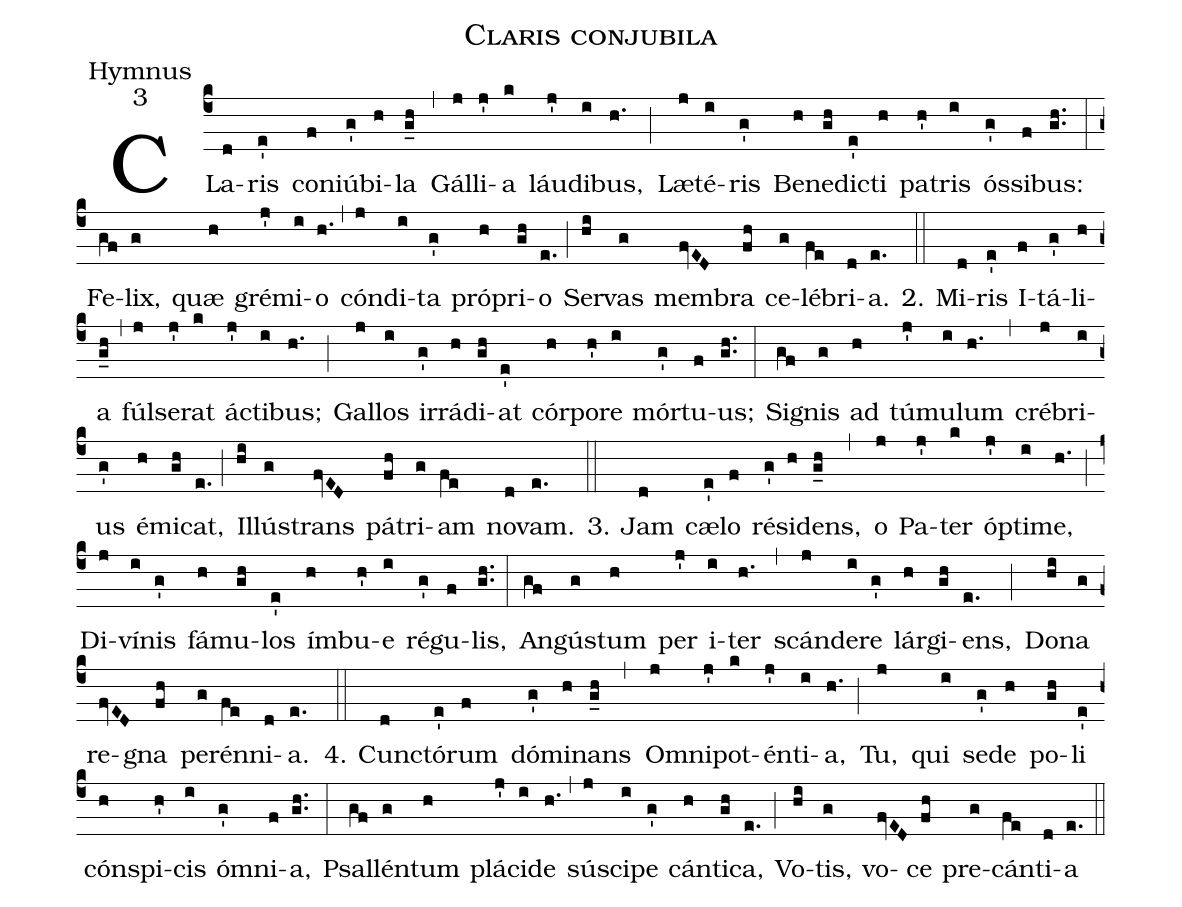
name:Claris conjubila;
office-part:Hymnus;
mode:3;
%%
(c4)CLa(d)ris(e') con(f)iú(g')bi(h)la(g_h) (,) Gál(j)li(j')a(k) láu(j')di(i)bus,(h.) (;)
Læ(j)té(i)ris(g') Be(h)ne(gh)dic(e')ti(h) pa(h')tris(i) ós(g')si(f)bus:(gh..) (:)
Fe(gf)lix,(g) quæ(h) gré(j')mi(i)o(h.) (,) cón(j)di(i)ta(g') pró(h)pri(gh)o(e.) (;)
Ser(hi)vas(g) mem(fvED)bra(fh) ce(g)lé(fe)bri(d)a.(e.) (::)

2. Mi(d)ris(e') I(f)tá(g')li(h)a(g_h) (,) fúl(j)se(j')rat(k) ác(j')ti(i)bus;(h.) (;)
Gal(j)los(i) ir(g')rá(h)di(gh)at(e') cór(h)po(h')re(i) mór(g')tu(f)us;(gh..) (:)
Si(gf)gnis(g) ad(h) tú(j')mu(i)lum(h.) (,) cré(j)bri(i)us(g') é(h)mi(gh)cat,(e.) (;)
Il(hi)lús(g)trans(fvED) pá(fh)tri(g)am(fe) no(d)vam.(e.) (::)

3. Jam(d) cæ(e')lo(f) ré(g')si(h)dens,(g_h) (,) o(j) Pa(j')ter(k) óp(j')ti(i)me,(h.) (;)
Di(j)ví(i)nis(g') fá(h)mu(gh)los(e') ím(h)bu(h')e(i) ré(g')gu(f)lis,(gh..) (:)
An(gf)gús(g)tum(h) per(j') i(i)ter(h.) (,) scán(j)de(i)re(g') lár(h)gi(gh)ens,(e.) (;)
Do(hi)na(g) re(fvED)gna(fh) per(g)én(fe)ni(d)a.(e.) (::)

4. Cunc(d)tó(e')rum(f) dó(g')mi(h)nans(g_h) (,) Om(j)ni(j')pot(k)én(j')ti(i)a,(h.) (;)
Tu,(j) qui(i) se(g')de(h) po(gh)li(e') cón(h)spi(h')cis(i) óm(g')ni(f)a,(gh..) (:)
Psal(gf)lén(g)tum(h) plá(j')ci(i)de(h.) (,) sú(j)sci(i)pe(g') cán(h)ti(gh)ca,(e.) (;)
Vo(hi)tis,(g) vo(fvED)ce(fh) pre(g)cán(fe)ti(d)a(e.) (::)
